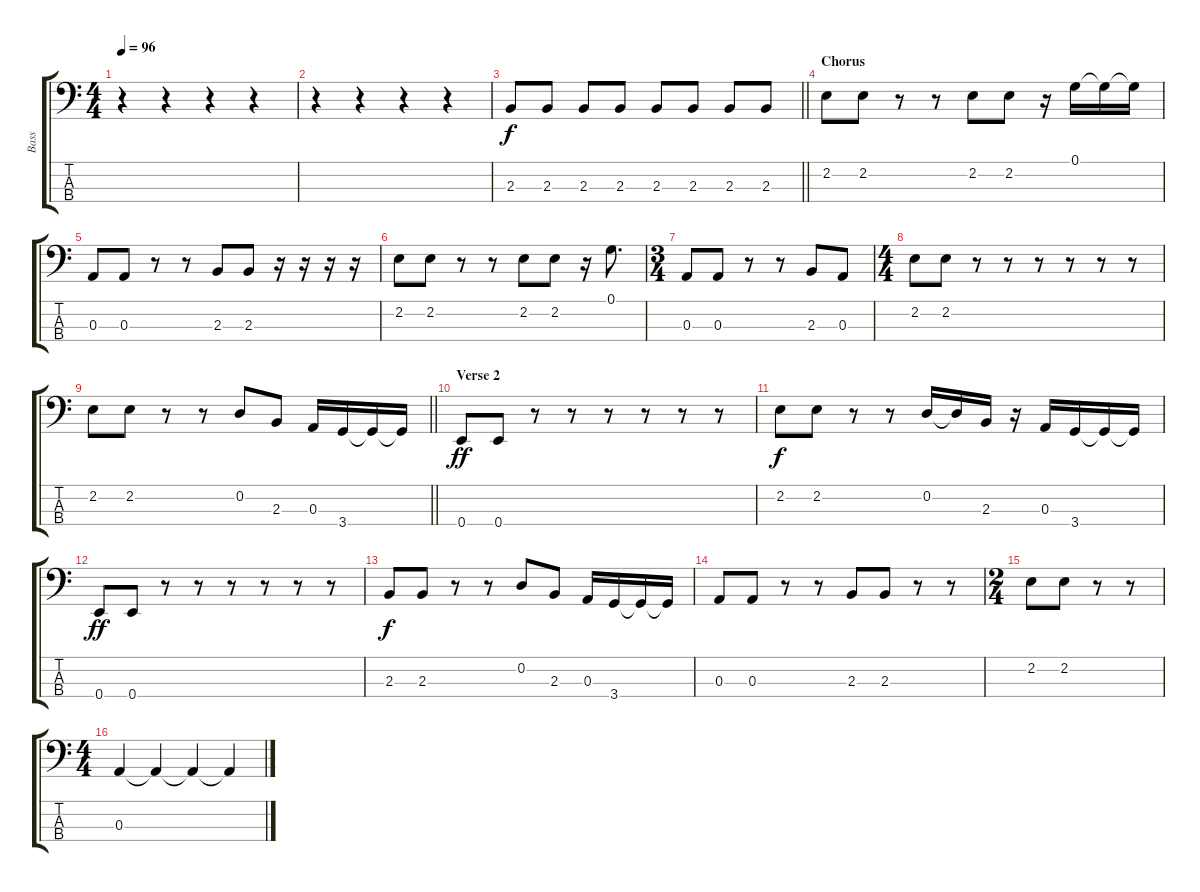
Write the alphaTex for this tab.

\track ("Bass" "Bass") {solo instrument electricbassfinger}
\staff {score tabs}
\tuning (G2 D2 A1 E1) {hide}
\ts (4 4)
\tempo 96
\clef f4
\ks c
r.4{dy f} r.4 r.4 r.4 |
r.4 r.4 r.4 r.4 |
\barLineRight lightlight
2.3.8 2.3.8 2.3.8 2.3.8 2.3.8 2.3.8 2.3.8 2.3.8 |
\section ("" "Chorus")
2.2.8 2.2.8 r.8 r.8 2.2.8 2.2.8 r.16 0.1.16 0.1{t}.16 0.1{t}.16 |
0.3.8 0.3.8 r.8 r.8 2.3.8 2.3.8 r.16 r.16 r.16 r.16 |
2.2.8 2.2.8 r.8 r.8 2.2.8 2.2.8 r.16 0.1.8{d} |
\ts (3 4)
0.3.8 0.3.8 r.8 r.8 2.3.8 0.3.8 |
\ts (4 4)
2.2.8 2.2.8 r.8 r.8 r.8 r.8 r.8 r.8 |
\barLineRight lightlight
2.2.8 2.2.8 r.8 r.8 0.2.8 2.3.8 0.3.16 3.4.16 3.4{t}.16 3.4{t}.16 |
\section ("" "Verse 2")
0.4.8{dy ff} 0.4.8 r.8 r.8 r.8 r.8 r.8 r.8 |
2.2.8{dy f} 2.2.8 r.8 r.8 0.2.16 0.2{t}.16 2.3.16 r.16 0.3.16 3.4.16 3.4{t}.16 3.4{t}.16 |
0.4.8{dy ff} 0.4.8 r.8 r.8 r.8 r.8 r.8 r.8 |
2.3.8{dy f} 2.3.8 r.8 r.8 0.2.8 2.3.8 0.3.16 3.4.16 3.4{t}.16 3.4{t}.16 |
0.3.8 0.3.8 r.8 r.8 2.3.8 2.3.8 r.8 r.8 |
\ts (2 4)
2.2.8 2.2.8 r.8 r.8 |
\ts (4 4)
0.3.4 0.3{t}.4 0.3{t}.4 0.3{t}.4
